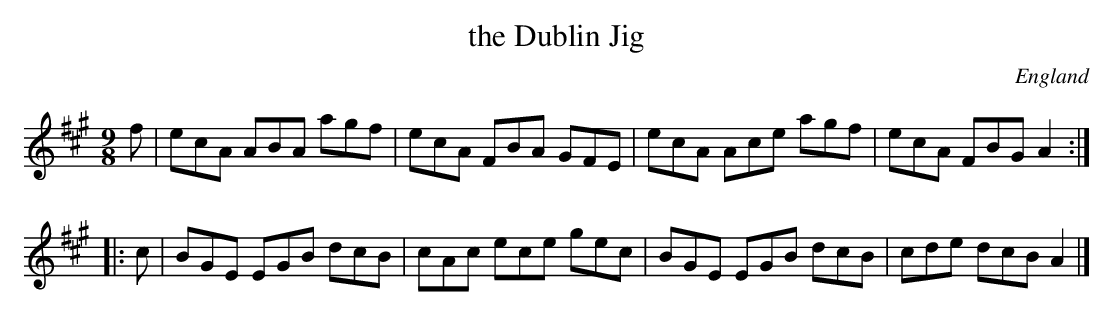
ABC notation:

X:1
T:the Dublin Jig
L:1/8
M:9/8
O:England
K:A major
f|\
ecA ABA agf | ecA FBA GFE |\
ecA Ace agf | ecA FBG A2  ::
c|\
BGE EGB dcB | cAc ece gec |\
BGE EGB dcB | cde dcB A2  |]
